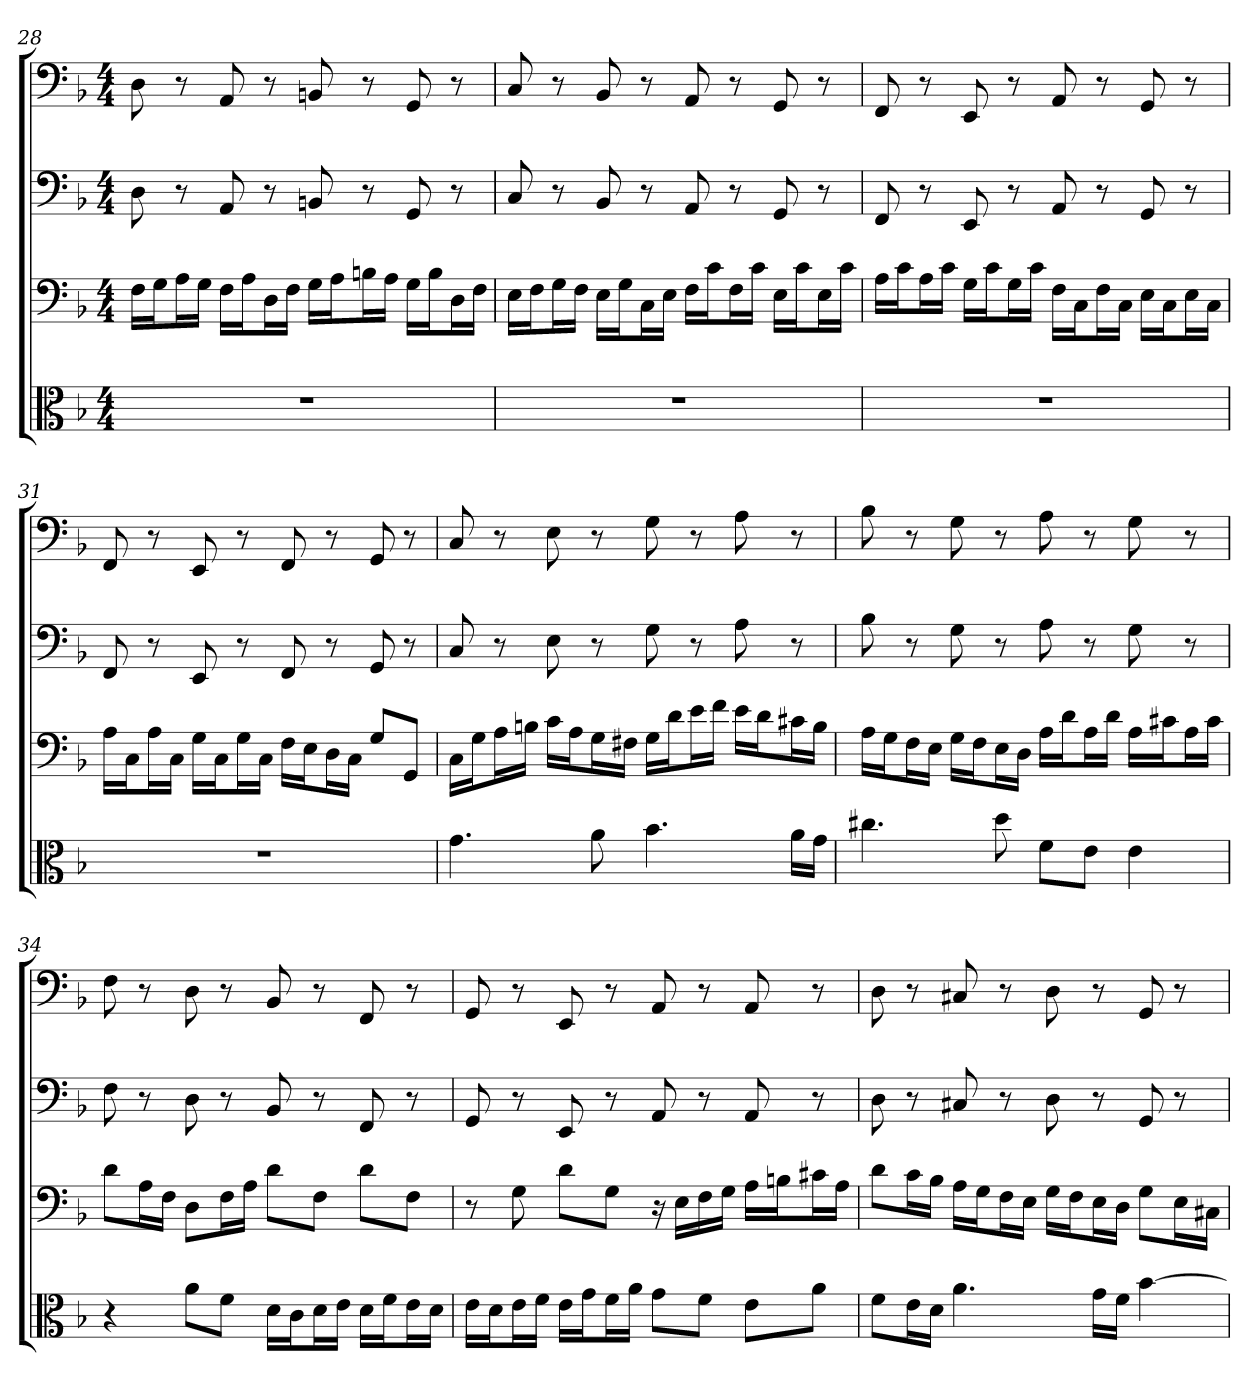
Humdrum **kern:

**kern	**kern	**kern	**kern
*part4	*part3	*part2	*part1
*staff4	*staff3	*staff2	*staff1
*clefC3	*clefF4	*clefF4	*clefF4
*k[b-]	*k[b-]	*k[b-]	*k[b-]
*F:	*F:	*F:	*F:
*M4/4	*M4/4	*M4/4	*M4/4
=28	=28	=28	=28
1r	16F\LL	8D	8D
.	16G\J	.	.
.	16A\L	8r	8r
.	16G\JJ	.	.
.	16F\LL	8AA	8AA
.	16A\J	.	.
.	16D\L	8r	8r
.	16F\JJ	.	.
.	16G\LL	8BBn	8BBn
.	16A\J	.	.
.	16Bn\L	8r	8r
.	16A\JJ	.	.
.	16G\LL	8GG	8GG
.	16B\J	.	.
.	16D\L	8r	8r
.	16F\JJ	.	.
=29	=29	=29	=29
1r	16E\LL	8C	8C
.	16F\J	.	.
.	16G\L	8r	8r
.	16F\JJ	.	.
.	16E\LL	8BB-	8BB-
.	16G\J	.	.
.	16C\L	8r	8r
.	16E\JJ	.	.
.	16F\LL	8AA	8AA
.	16c\J	.	.
.	16F\L	8r	8r
.	16c\JJ	.	.
.	16E\LL	8GG	8GG
.	16c\J	.	.
.	16E\L	8r	8r
.	16c\JJ	.	.
=30	=30	=30	=30
1r	16A\LL	8FF	8FF
.	16c\J	.	.
.	16A\L	8r	8r
.	16c\JJ	.	.
.	16G\LL	8EE	8EE
.	16c\J	.	.
.	16G\L	8r	8r
.	16c\JJ	.	.
.	16F\LL	8AA	8AA
.	16C\J	.	.
.	16F\L	8r	8r
.	16C\JJ	.	.
.	16E\LL	8GG	8GG
.	16C\J	.	.
.	16E\L	8r	8r
.	16C\JJ	.	.
=31	=31	=31	=31
1r	16A\LL	8FF	8FF
.	16C\J	.	.
.	16A\L	8r	8r
.	16C\JJ	.	.
.	16G\LL	8EE	8EE
.	16C\J	.	.
.	16G\L	8r	8r
.	16C\JJ	.	.
.	16F\LL	8FF	8FF
.	16E\J	.	.
.	16D\L	8r	8r
.	16C\JJ	.	.
.	8G/L	8GG	8GG
.	8GG/J	8r	8r
=32	=32	=32	=32
4.g	16C\LL	8C	8C
.	16G\J	.	.
.	16A\L	8r	8r
.	16Bn\JJ	.	.
.	16c\LL	8E	8E
.	16A\J	.	.
8a	16G\L	8r	8r
.	16F#X\JJ	.	.
4.b-	16G\LL	8G	8G
.	16d\J	.	.
.	16e\L	8r	8r
.	16f\JJ	.	.
.	16e\LL	8A	8A
.	16d\J	.	.
16a\LL	16c#X\L	8r	8r
16g\JJ	16B\JJ	.	.
=33	=33	=33	=33
4.cc#X	16A\LL	8B-	8B-
.	16G\J	.	.
.	16F\L	8r	8r
.	16E\JJ	.	.
.	16G\LL	8G	8G
.	16F\J	.	.
8dd	16E\L	8r	8r
.	16D\JJ	.	.
8f\L	16A\LL	8A	8A
.	16d\J	.	.
8e\J	16A\L	8r	8r
.	16d\JJ	.	.
4e	16A\LL	8G	8G
.	16c#X\J	.	.
.	16A\L	8r	8r
.	16c#\JJ	.	.
=34	=34	=34	=34
4r	8d\L	8F	8F
.	16A\L	8r	8r
.	16F\JJ	.	.
8a\L	8D\L	8D	8D
8f\J	16F\L	8r	8r
.	16A\JJ	.	.
16d\LL	8d\L	8BB-	8BB-
16c\J	.	.	.
16d\L	8F\J	8r	8r
16e\JJ	.	.	.
16d\LL	8d\L	8FF	8FF
16f\J	.	.	.
16e\L	8F\J	8r	8r
16d\JJ	.	.	.
=35	=35	=35	=35
16e\LL	8r	8GG	8GG
16d\J	.	.	.
16e\L	8G	8r	8r
16f\JJ	.	.	.
16e\LL	8d\L	8EE	8EE
16g\J	.	.	.
16f\L	8G\J	8r	8r
16a\JJ	.	.	.
8g\L	16r	8AA	8AA
.	16E\LL	.	.
8f\J	16F\	8r	8r
.	16G\JJ	.	.
8e\L	16A\LL	8AA	8AA
.	16Bn\J	.	.
8a\J	16c#X\L	8r	8r
.	16A\JJ	.	.
=36	=36	=36	=36
8f\L	8d\L	8D	8D
16e\L	16c\L	8r	8r
16d\JJ	16B-\JJ	.	.
4.a	16A\LL	8C#X	8C#X
.	16G\J	.	.
.	16F\L	8r	8r
.	16E\JJ	.	.
.	16G\LL	8D	8D
.	16F\J	.	.
16g\LL	16E\L	8r	8r
16f\JJ	16D\JJ	.	.
[4b-	8G\L	8GG	8GG
.	16E\L	8r	8r
.	16C#X\JJ	.	.
=	=	=	=
*-	*-	*-	*-
